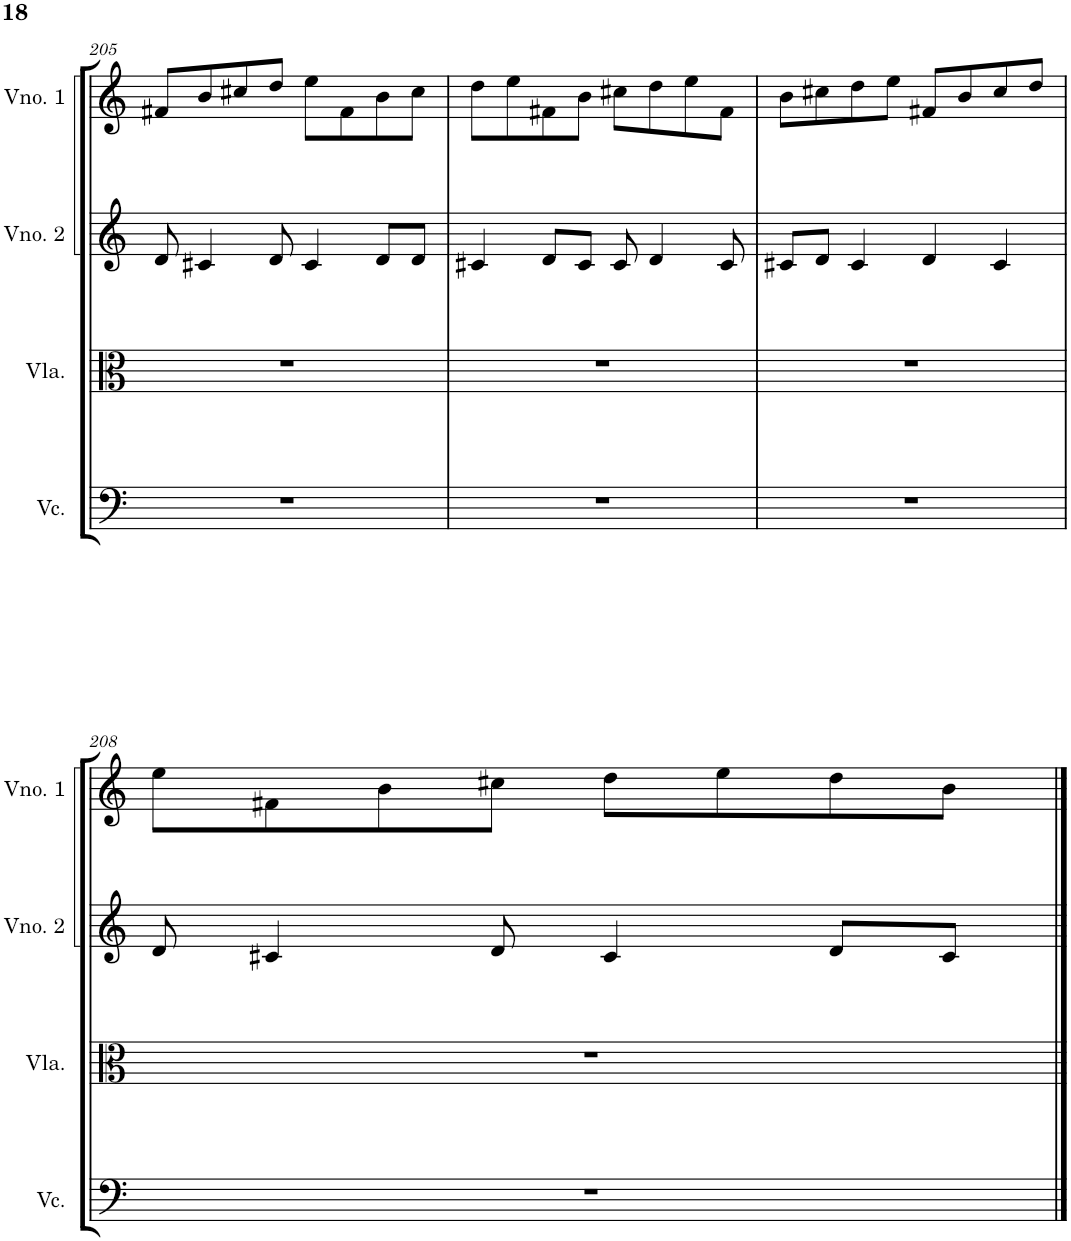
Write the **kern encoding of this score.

**kern	**kern	**kern	**kern
*part4	*part3	*part2	*part1
*staff4	*staff3	*staff2	*staff1
*I"Violoncelo	*I"Viola	*I"Violino 2	*I"Violino 1
*I'Vc.	*I'Vla.	*I'Vno. 2	*I'Vno. 1
!!LO:PB:g=z
*clefF4	*clefC3	*clefG2	*clefG2
*k[]	*k[]	*k[]	*k[]
*M4/4	*M4/4	*M4/4	*M4/4
=205	=205	=205	=205
1r	1r	8d/	8f#X/L
.	.	4c#X/	8b/
.	.	.	8cc#X/
.	.	8d/	8dd/J
.	.	4c#/	8ee\L
.	.	.	8f#\
.	.	8d/L	8b\
.	.	8d/J	8cc#\J
=206	=206	=206	=206
1r	1r	4c#X/	8dd\L
.	.	.	8ee\
.	.	8d/L	8f#X\
.	.	8c#/J	8b\J
.	.	8c#/	8cc#X\L
.	.	4d/	8dd\
.	.	.	8ee\
.	.	8c#/	8f#\J
=207	=207	=207	=207
1r	1r	8c#X/L	8b\L
.	.	8d/J	8cc#X\
.	.	4c#/	8dd\
.	.	.	8ee\J
.	.	4d/	8f#X/L
.	.	.	8b/
.	.	4c#/	8cc#/
.	.	.	8dd/J
!!LO:LB:g=z
=208	=208	=208	=208
1r	1r	8d/	8ee\L
.	.	4c#X/	8f#X\
.	.	.	8b\
.	.	8d/	8cc#X\J
.	.	4c#/	8dd\L
.	.	.	8ee\
.	.	8d/L	8dd\
.	.	8c#/J	8b\J
==	==	==	==
*-	*-	*-	*-
